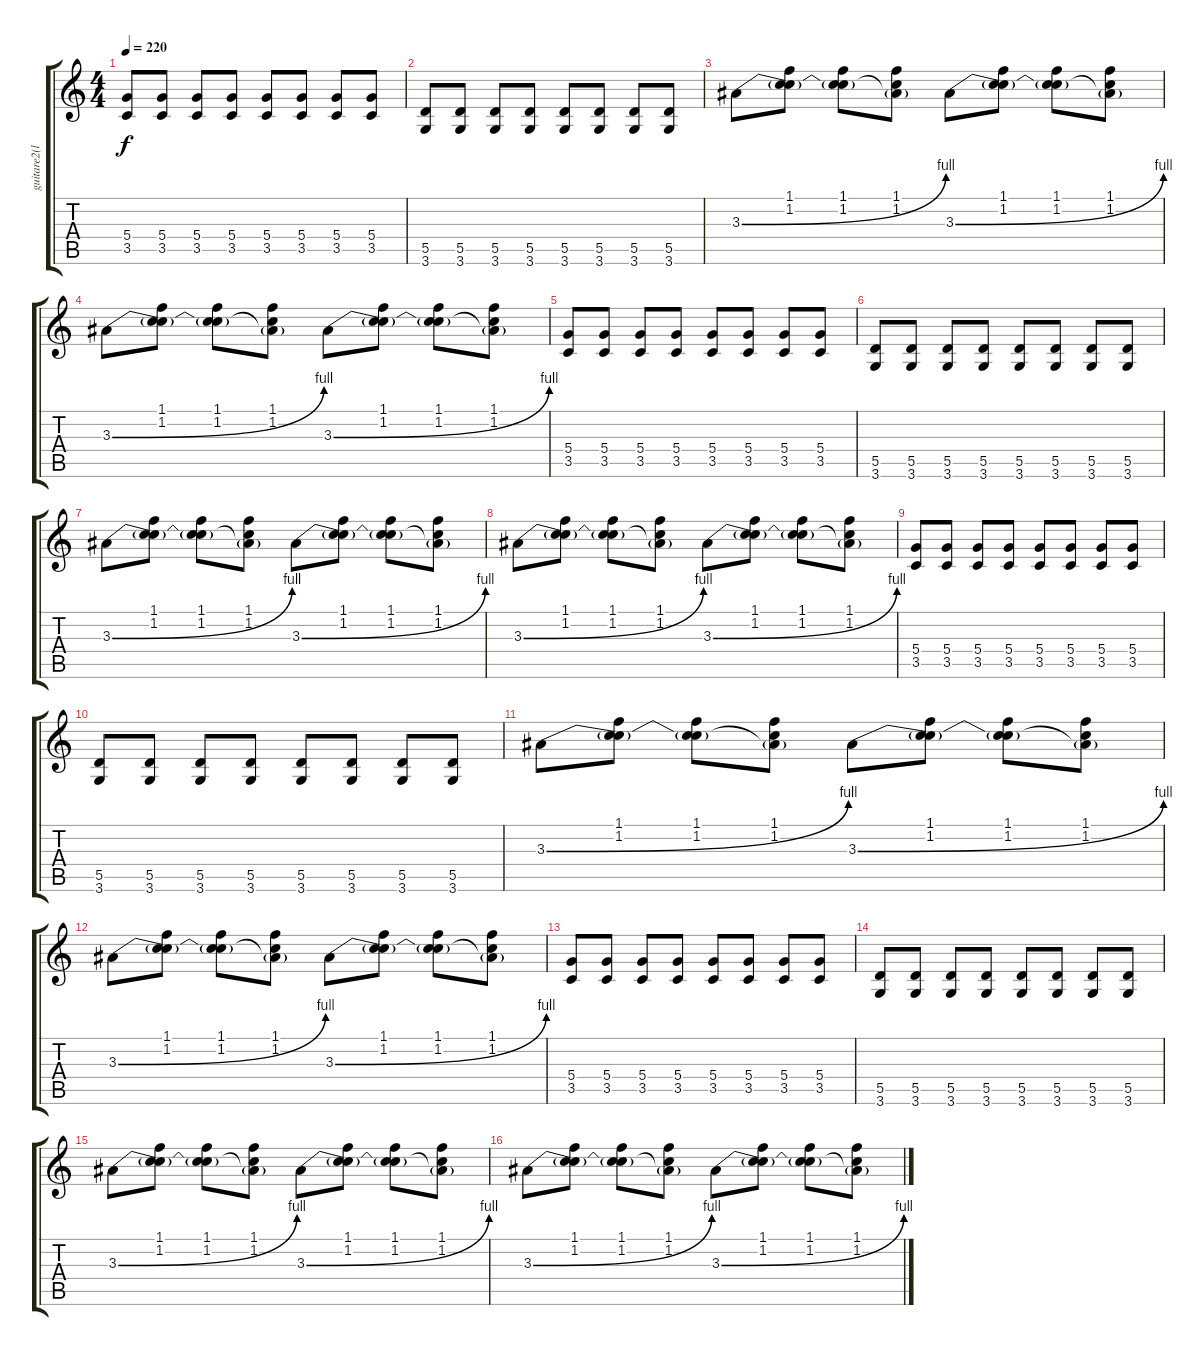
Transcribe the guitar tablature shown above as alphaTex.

\track ("guitare2(lars)" "guitare2(l") {instrument distortionguitar}
\staff {score tabs}
\tuning (E4 B3 G3 D3 A2 E2) {hide}
\ts (4 4)
\tempo 220
\clef g2
\ks c
(5.4 3.5).8{dy f instrument distortionguitar} (5.4 3.5).8 (5.4 3.5).8 (5.4 3.5).8 (5.4 3.5).8 (5.4 3.5).8 (5.4 3.5).8 (5.4 3.5).8 |
(5.5 3.6).8 (5.5 3.6).8 (5.5 3.6).8 (5.5 3.6).8 (5.5 3.6).8 (5.5 3.6).8 (5.5 3.6).8 (5.5 3.6).8 |
3.3{be (bend 0 0 60 4)}.8 (1.1 1.2 3.3{t}).8 (1.1 1.2 3.3{t}).8 (1.1 1.2 3.3{t}).8 3.3{be (bend 0 0 60 4)}.8 (1.1 1.2 3.3{t}).8 (1.1 1.2 3.3{t}).8 (1.1 1.2 3.3{t}).8 |
3.3{be (bend 0 0 60 4)}.8 (1.1 1.2 3.3{t}).8 (1.1 1.2 3.3{t}).8 (1.1 1.2 3.3{t}).8 3.3{be (bend 0 0 60 4)}.8 (1.1 1.2 3.3{t}).8 (1.1 1.2 3.3{t}).8 (1.1 1.2 3.3{t}).8 |
(5.4 3.5).8 (5.4 3.5).8 (5.4 3.5).8 (5.4 3.5).8 (5.4 3.5).8 (5.4 3.5).8 (5.4 3.5).8 (5.4 3.5).8 |
(5.5 3.6).8 (5.5 3.6).8 (5.5 3.6).8 (5.5 3.6).8 (5.5 3.6).8 (5.5 3.6).8 (5.5 3.6).8 (5.5 3.6).8 |
3.3{be (bend 0 0 60 4)}.8 (1.1 1.2 3.3{t}).8 (1.1 1.2 3.3{t}).8 (1.1 1.2 3.3{t}).8 3.3{be (bend 0 0 60 4)}.8 (1.1 1.2 3.3{t}).8 (1.1 1.2 3.3{t}).8 (1.1 1.2 3.3{t}).8 |
3.3{be (bend 0 0 60 4)}.8 (1.1 1.2 3.3{t}).8 (1.1 1.2 3.3{t}).8 (1.1 1.2 3.3{t}).8 3.3{be (bend 0 0 60 4)}.8 (1.1 1.2 3.3{t}).8 (1.1 1.2 3.3{t}).8 (1.1 1.2 3.3{t}).8 |
(5.4 3.5).8 (5.4 3.5).8 (5.4 3.5).8 (5.4 3.5).8 (5.4 3.5).8 (5.4 3.5).8 (5.4 3.5).8 (5.4 3.5).8 |
(5.5 3.6).8 (5.5 3.6).8 (5.5 3.6).8 (5.5 3.6).8 (5.5 3.6).8 (5.5 3.6).8 (5.5 3.6).8 (5.5 3.6).8 |
3.3{be (bend 0 0 60 4)}.8 (1.1 1.2 3.3{t}).8 (1.1 1.2 3.3{t}).8 (1.1 1.2 3.3{t}).8 3.3{be (bend 0 0 60 4)}.8 (1.1 1.2 3.3{t}).8 (1.1 1.2 3.3{t}).8 (1.1 1.2 3.3{t}).8 |
3.3{be (bend 0 0 60 4)}.8 (1.1 1.2 3.3{t}).8 (1.1 1.2 3.3{t}).8 (1.1 1.2 3.3{t}).8 3.3{be (bend 0 0 60 4)}.8 (1.1 1.2 3.3{t}).8 (1.1 1.2 3.3{t}).8 (1.1 1.2 3.3{t}).8 |
(5.4 3.5).8 (5.4 3.5).8 (5.4 3.5).8 (5.4 3.5).8 (5.4 3.5).8 (5.4 3.5).8 (5.4 3.5).8 (5.4 3.5).8 |
(5.5 3.6).8 (5.5 3.6).8 (5.5 3.6).8 (5.5 3.6).8 (5.5 3.6).8 (5.5 3.6).8 (5.5 3.6).8 (5.5 3.6).8 |
3.3{be (bend 0 0 60 4)}.8 (1.1 1.2 3.3{t}).8 (1.1 1.2 3.3{t}).8 (1.1 1.2 3.3{t}).8 3.3{be (bend 0 0 60 4)}.8 (1.1 1.2 3.3{t}).8 (1.1 1.2 3.3{t}).8 (1.1 1.2 3.3{t}).8 |
3.3{be (bend 0 0 60 4)}.8 (1.1 1.2 3.3{t}).8 (1.1 1.2 3.3{t}).8 (1.1 1.2 3.3{t}).8 3.3{be (bend 0 0 60 4)}.8 (1.1 1.2 3.3{t}).8 (1.1 1.2 3.3{t}).8 (1.1 1.2 3.3{t}).8
